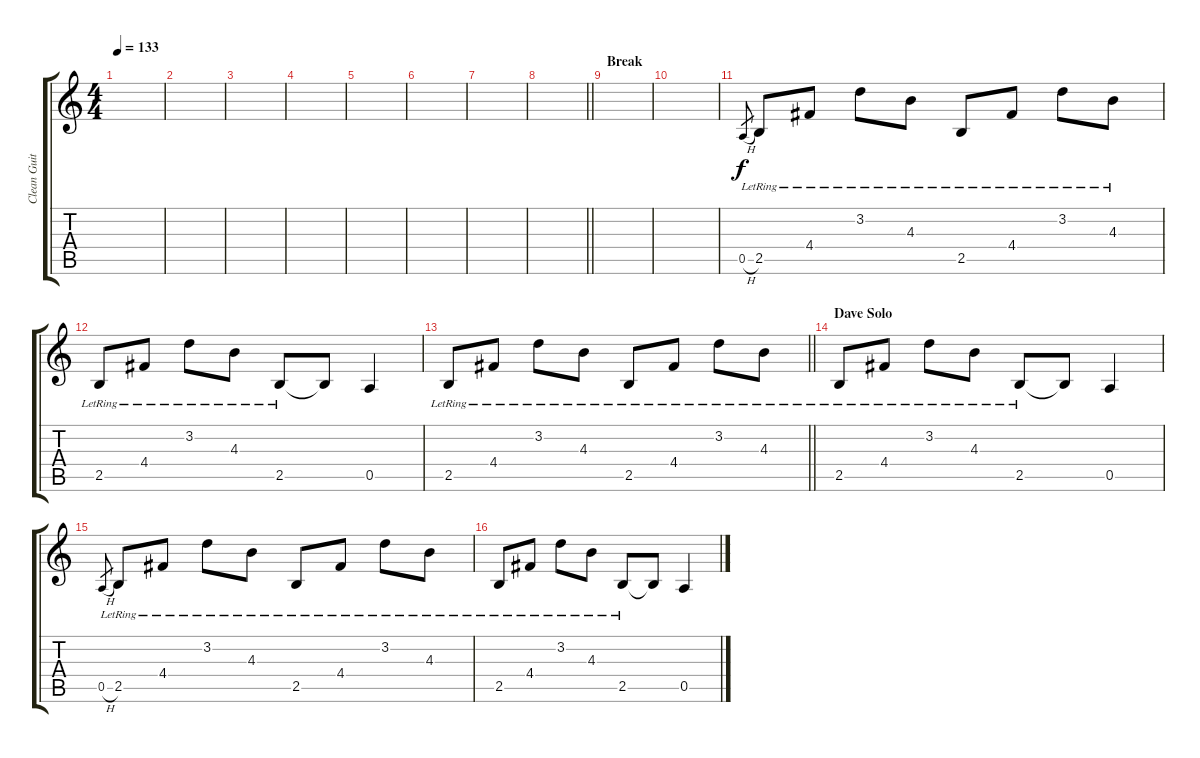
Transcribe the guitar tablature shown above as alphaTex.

\track ("Clean Guitar L, Additional Guitar" "Clean Guit") {instrument electricguitarclean}
\staff {score tabs}
\tuning (E4 B3 G3 D3 A2 E2) {hide}
\ts (4 4)
\tempo 133
\clef g2
\ks c
|
|
|
|
|
|
|
\barLineRight lightlight
|
\section ("" "Break")
|
|
0.5{h}.8{gr} 2.5{lr}.8 4.4{lr}.8 3.2{lr}.8 4.3{lr}.8 2.5{lr}.8 4.4{lr}.8 3.2{lr}.8 4.3{lr}.8 |
2.5{lr}.8 4.4{lr}.8 3.2{lr}.8 4.3{lr}.8 2.5{lr}.8 2.5{t}.8 0.5.4 |
\barLineRight lightlight
2.5{lr}.8 4.4{lr}.8 3.2{lr}.8 4.3{lr}.8 2.5{lr}.8 4.4{lr}.8 3.2{lr}.8 4.3{lr}.8 |
\section ("" "Dave Solo")
2.5{lr}.8 4.4{lr}.8 3.2{lr}.8 4.3{lr}.8 2.5{lr}.8 2.5{t}.8 0.5.4 |
0.5{h}.8{gr} 2.5{lr}.8 4.4{lr}.8 3.2{lr}.8 4.3{lr}.8 2.5{lr}.8 4.4{lr}.8 3.2{lr}.8 4.3{lr}.8 |
2.5{lr}.8 4.4{lr}.8 3.2{lr}.8 4.3{lr}.8 2.5{lr}.8 2.5{t}.8 0.5.4
